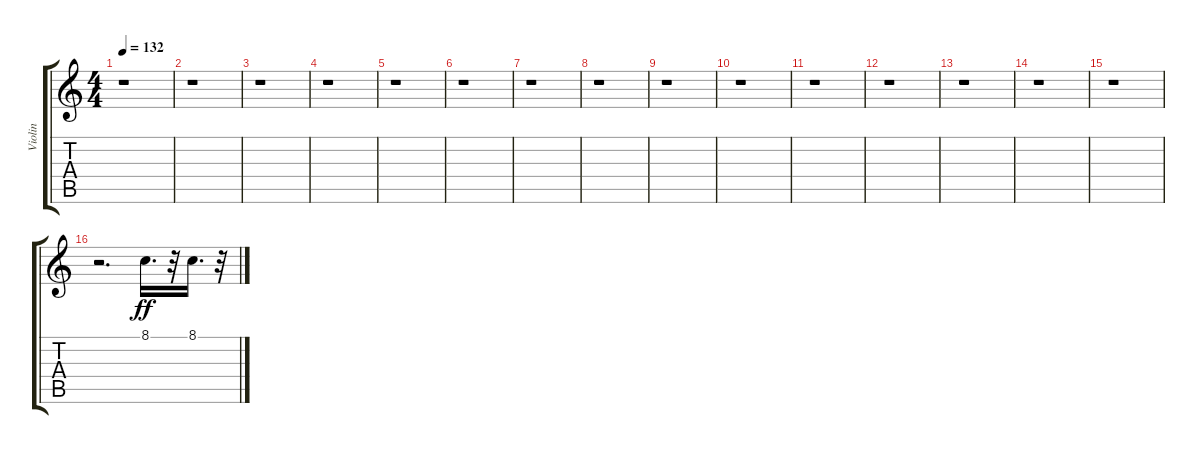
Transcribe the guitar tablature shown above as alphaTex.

\track ("Violin" "Violin") {instrument tremolostrings}
\staff {score tabs}
\tuning (E4 B3 G3 D3 A2 E2) {hide}
\ts (4 4)
\tempo 132
\clef g2
\ks c
r.1{dy f} |
r.1 |
r.1 |
r.1 |
r.1 |
r.1 |
r.1 |
r.1 |
r.1 |
r.1 |
r.1 |
r.1 |
r.1 |
r.1 |
r.1 |
r.2{d} 8.1.16{d dy ff volume 16} r.32 8.1.16{d} r.32
